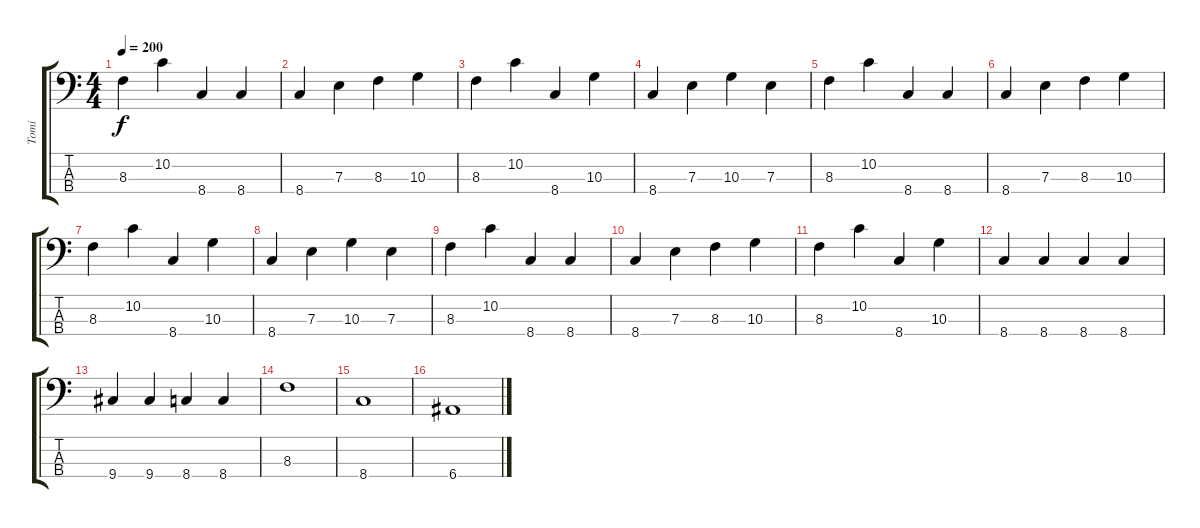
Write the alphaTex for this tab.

\track ("Tomi      - Bass" "Tomi      ") {instrument electricbassfinger}
\staff {score tabs}
\tuning (G2 D2 A1 E1) {hide}
\ts (4 4)
\tempo 200
\clef f4
\ks c
8.3.4{dy f} 10.2.4 8.4.4 8.4.4 |
8.4.4 7.3.4 8.3.4 10.3.4 |
8.3.4 10.2.4 8.4.4 10.3.4 |
8.4.4 7.3.4 10.3.4 7.3.4 |
8.3.4 10.2.4 8.4.4 8.4.4 |
8.4.4 7.3.4 8.3.4 10.3.4 |
8.3.4 10.2.4 8.4.4 10.3.4 |
8.4.4 7.3.4 10.3.4 7.3.4 |
8.3.4 10.2.4 8.4.4 8.4.4 |
8.4.4 7.3.4 8.3.4 10.3.4 |
8.3.4 10.2.4 8.4.4 10.3.4 |
8.4.4 8.4.4 8.4.4 8.4.4 |
9.4.4 9.4.4 8.4.4 8.4.4 |
8.3.1 |
8.4.1 |
6.4.1
